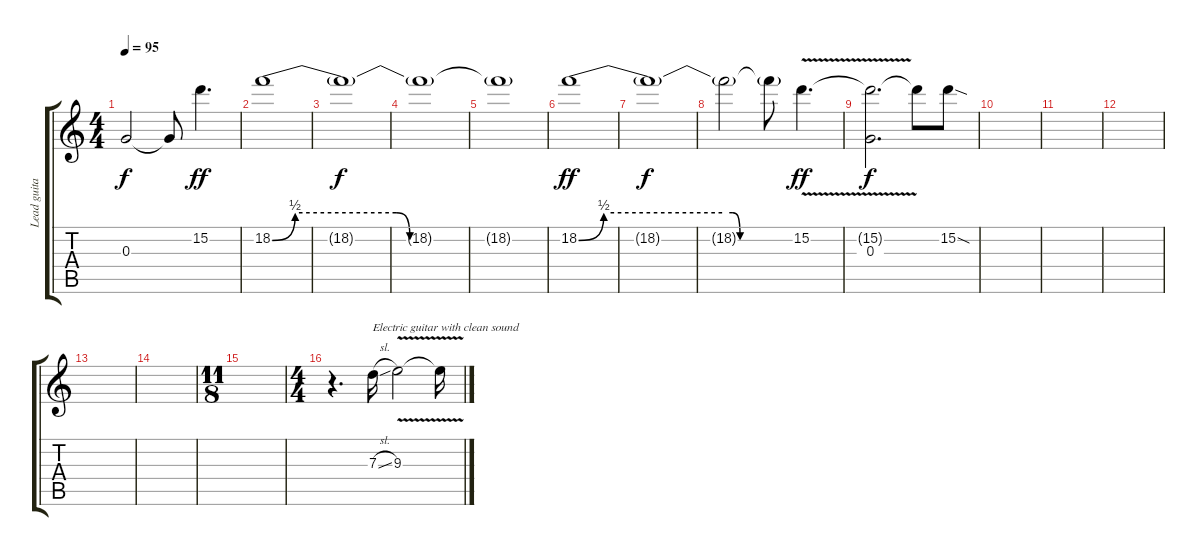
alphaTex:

\track ("Lead guitar" "Lead guita") {instrument overdrivenguitar}
\staff {score tabs}
\tuning (E4 B3 G3 D3 A2 E2) {hide}
\ts (4 4)
\tempo 95
\clef g2
\ks c
0.3{t}.2{dy f} 0.3{t}.8 15.2.4{d dy ff volume 11} |
18.2{be (custom 0 0 5 2 27 2 30 0 60 0)}.1 |
18.2{t}.1{dy f} |
18.2{t}.1 |
18.2{t}.1 |
18.2{be (custom 0 0 7 2 40 2 43 2 45 0 60 0)}.1{dy ff} |
18.2{t}.1{dy f} |
18.2{t}.2 18.2{t}.8 15.2{v}.4{d dy ff} |
(15.2{t} 0.3).2{d dy f} 15.2{t}.8 15.2{sod}.8 |
|
|
|
|
|
\ts (11 8)
|
\ts (4 4)
r.4{d} 7.3{sl}.16{txt "Electric guitar with clean sound" volume 16 instrument electricguitarjazz} 9.3{v}.2 9.3{t}.16
